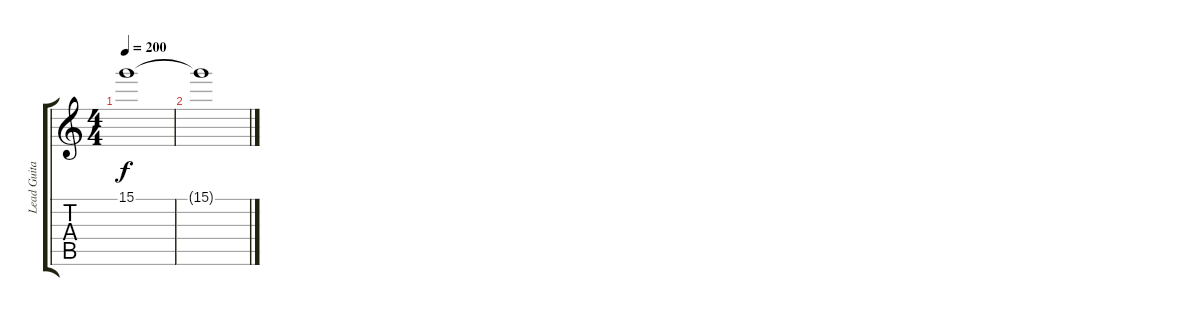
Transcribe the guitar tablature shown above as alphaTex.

\track ("Lead Guitar" "Lead Guita") {instrument overdrivenguitar}
\staff {score tabs}
\tuning (E4 B3 G3 D3 A2 E2) {hide}
\ts (4 4)
\tempo 200
\clef g2
\ks c
15.1{t}.1{dy f volume 7} |
15.1{t}.1
